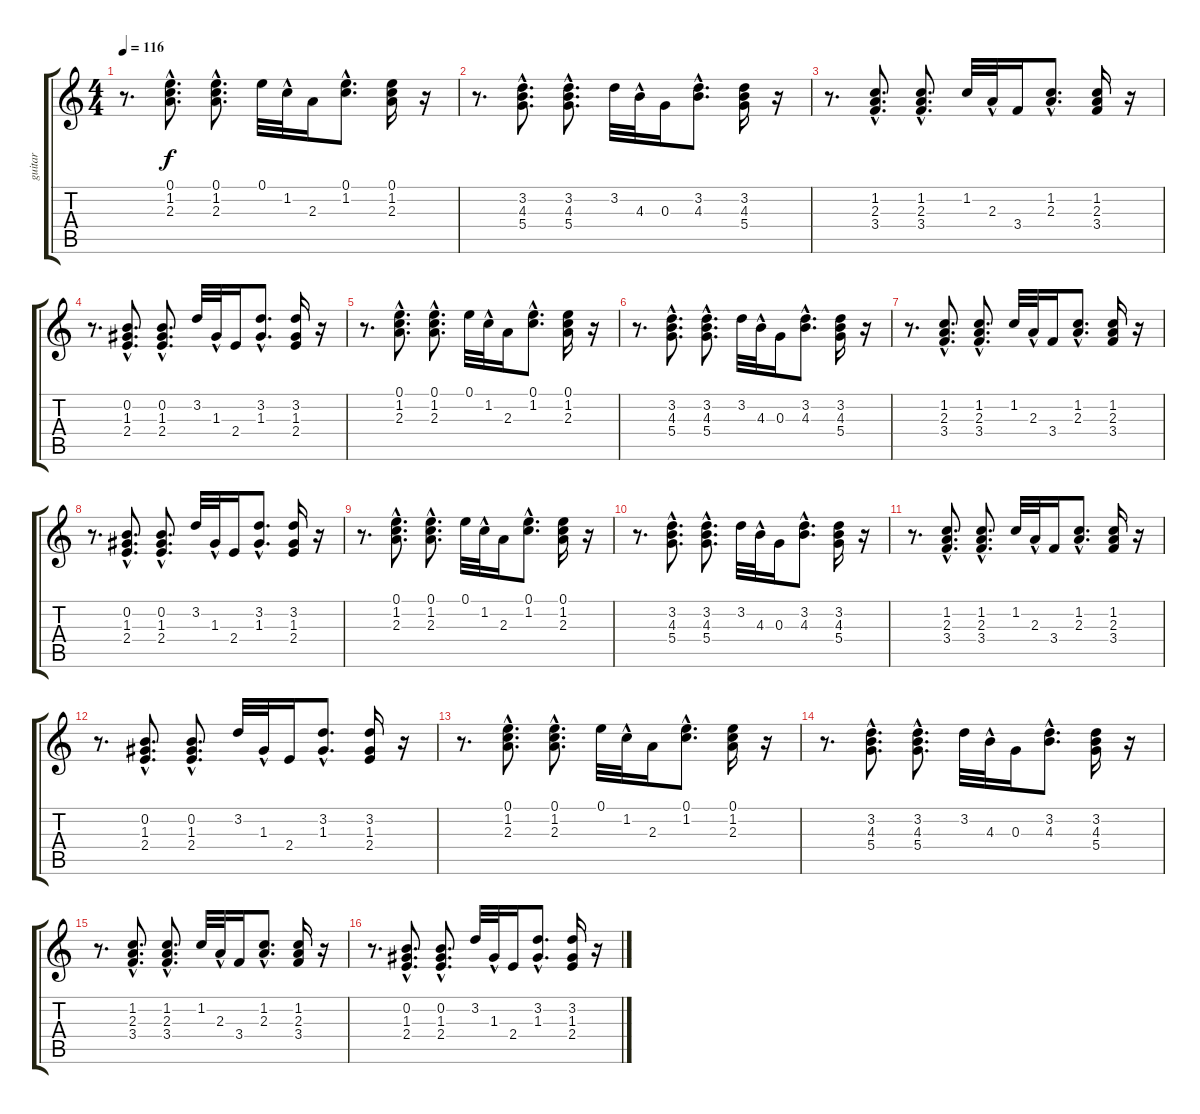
\track ("guitar" "guitar") {instrument acousticguitarsteel}
\staff {score tabs}
\tuning (E4 B3 G3 D3 A2 E2) {hide}
\ts (4 4)
\tempo 116
\clef g2
\ks c
r.8{d dy f} (0.1{hac} 1.2{hac} 2.3{hac}).8{d} (0.1{hac} 1.2{hac} 2.3{hac}).8{d} 0.1.32 1.2{hac}.32 2.3.16 (0.1{hac} 1.2{hac}).8{d} (0.1 1.2 2.3).16 r.16 |
r.8{d} (3.2{hac} 4.3{hac} 5.4{hac}).8{d} (3.2{hac} 4.3{hac} 5.4{hac}).8{d} 3.2.32 4.3{hac}.32 0.3.16 (3.2{hac} 4.3{hac}).8{d} (3.2 4.3 5.4).16 r.16 |
r.8{d} (1.2{hac} 2.3{hac} 3.4{hac}).8{d} (1.2{hac} 2.3{hac} 3.4{hac}).8{d} 1.2.32 2.3{hac}.32 3.4.16 (1.2{hac} 2.3{hac}).8{d} (1.2 2.3 3.4).16 r.16 |
r.8{d} (0.2{hac} 1.3{hac} 2.4{hac}).8{d} (0.2{hac} 1.3{hac} 2.4{hac}).8{d} 3.2.32 1.3{hac}.32 2.4.16 (3.2{hac} 1.3{hac}).8{d} (3.2 1.3 2.4).16 r.16 |
r.8{d} (0.1{hac} 1.2{hac} 2.3{hac}).8{d} (0.1{hac} 1.2{hac} 2.3{hac}).8{d} 0.1.32 1.2{hac}.32 2.3.16 (0.1{hac} 1.2{hac}).8{d} (0.1 1.2 2.3).16 r.16 |
r.8{d} (3.2{hac} 4.3{hac} 5.4{hac}).8{d} (3.2{hac} 4.3{hac} 5.4{hac}).8{d} 3.2.32 4.3{hac}.32 0.3.16 (3.2{hac} 4.3{hac}).8{d} (3.2 4.3 5.4).16 r.16 |
r.8{d} (1.2{hac} 2.3{hac} 3.4{hac}).8{d} (1.2{hac} 2.3{hac} 3.4{hac}).8{d} 1.2.32 2.3{hac}.32 3.4.16 (1.2{hac} 2.3{hac}).8{d} (1.2 2.3 3.4).16 r.16 |
r.8{d} (0.2{hac} 1.3{hac} 2.4{hac}).8{d} (0.2{hac} 1.3{hac} 2.4{hac}).8{d} 3.2.32 1.3{hac}.32 2.4.16 (3.2{hac} 1.3{hac}).8{d} (3.2 1.3 2.4).16 r.16 |
r.8{d} (0.1{hac} 1.2{hac} 2.3{hac}).8{d} (0.1{hac} 1.2{hac} 2.3{hac}).8{d} 0.1.32 1.2{hac}.32 2.3.16 (0.1{hac} 1.2{hac}).8{d} (0.1 1.2 2.3).16 r.16 |
r.8{d} (3.2{hac} 4.3{hac} 5.4{hac}).8{d} (3.2{hac} 4.3{hac} 5.4{hac}).8{d} 3.2.32 4.3{hac}.32 0.3.16 (3.2{hac} 4.3{hac}).8{d} (3.2 4.3 5.4).16 r.16 |
r.8{d} (1.2{hac} 2.3{hac} 3.4{hac}).8{d} (1.2{hac} 2.3{hac} 3.4{hac}).8{d} 1.2.32 2.3{hac}.32 3.4.16 (1.2{hac} 2.3{hac}).8{d} (1.2 2.3 3.4).16 r.16 |
r.8{d} (0.2{hac} 1.3{hac} 2.4{hac}).8{d} (0.2{hac} 1.3{hac} 2.4{hac}).8{d} 3.2.32 1.3{hac}.32 2.4.16 (3.2{hac} 1.3{hac}).8{d} (3.2 1.3 2.4).16 r.16 |
r.8{d} (0.1{hac} 1.2{hac} 2.3{hac}).8{d} (0.1{hac} 1.2{hac} 2.3{hac}).8{d} 0.1.32 1.2{hac}.32 2.3.16 (0.1{hac} 1.2{hac}).8{d} (0.1 1.2 2.3).16 r.16 |
r.8{d} (3.2{hac} 4.3{hac} 5.4{hac}).8{d} (3.2{hac} 4.3{hac} 5.4{hac}).8{d} 3.2.32 4.3{hac}.32 0.3.16 (3.2{hac} 4.3{hac}).8{d} (3.2 4.3 5.4).16 r.16 |
r.8{d} (1.2{hac} 2.3{hac} 3.4{hac}).8{d} (1.2{hac} 2.3{hac} 3.4{hac}).8{d} 1.2.32 2.3{hac}.32 3.4.16 (1.2{hac} 2.3{hac}).8{d} (1.2 2.3 3.4).16 r.16 |
r.8{d} (0.2{hac} 1.3{hac} 2.4{hac}).8{d} (0.2{hac} 1.3{hac} 2.4{hac}).8{d} 3.2.32 1.3{hac}.32 2.4.16 (3.2{hac} 1.3{hac}).8{d} (3.2 1.3 2.4).16 r.16
